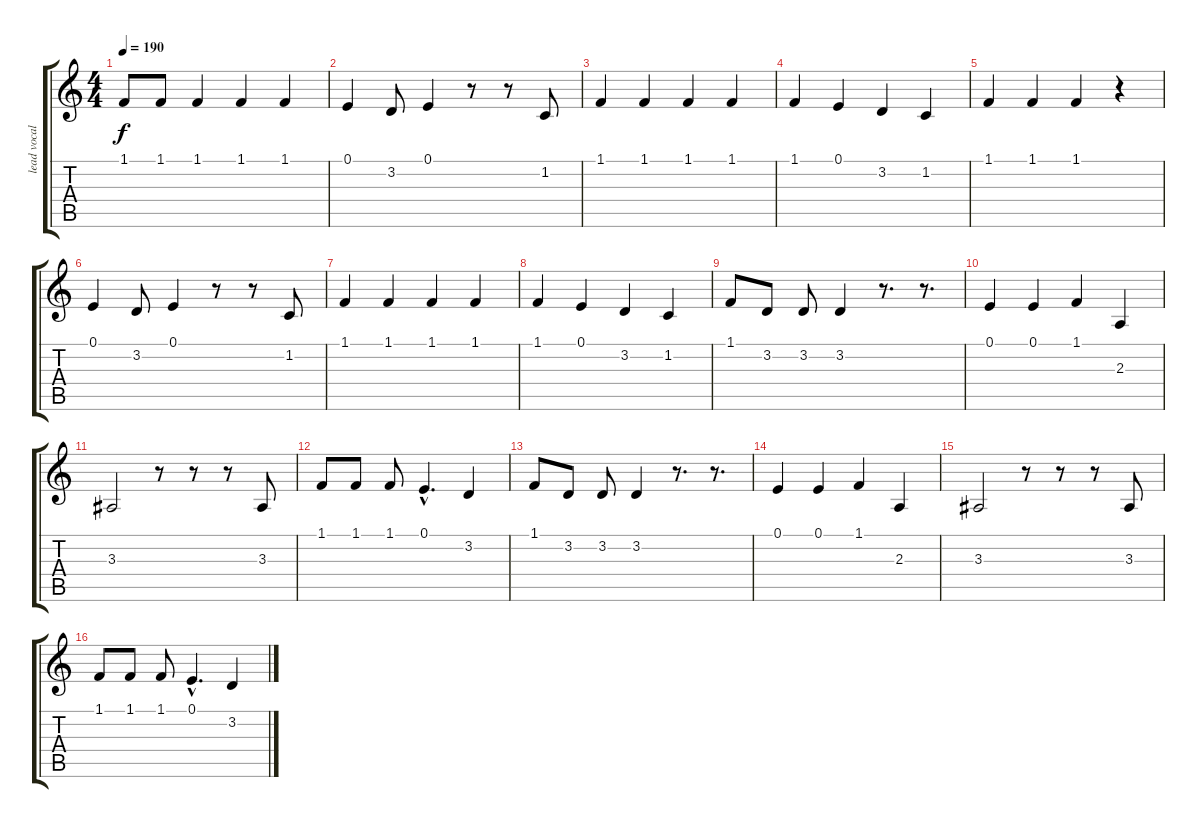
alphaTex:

\track ("lead vocals" "lead vocal") {instrument violin}
\staff {score tabs}
\tuning (E4 B3 G3 D3 A2 E2) {hide}
\ts (4 4)
\tempo 190
\clef g2
\ks c
1.1.8{dy f} 1.1.8 1.1.4 1.1.4 1.1.4 |
0.1.4 3.2.8 0.1.4 r.8 r.8 1.2.8 |
1.1.4 1.1.4 1.1.4 1.1.4 |
1.1.4 0.1.4 3.2.4 1.2.4 |
1.1.4 1.1.4 1.1.4 r.4 |
0.1.4 3.2.8 0.1.4 r.8 r.8 1.2.8 |
1.1.4 1.1.4 1.1.4 1.1.4 |
1.1.4 0.1.4 3.2.4 1.2.4 |
1.1.8 3.2.8 3.2.8 3.2.4 r.8{d} r.8{d} |
0.1.4 0.1.4 1.1.4 2.3.4 |
3.3.2 r.8 r.8 r.8 3.3.8 |
1.1.8 1.1.8 1.1.8 0.1{hac}.4{d} 3.2.4 |
1.1.8 3.2.8 3.2.8 3.2.4 r.8{d} r.8{d} |
0.1.4 0.1.4 1.1.4 2.3.4 |
3.3.2 r.8 r.8 r.8 3.3.8 |
1.1.8 1.1.8 1.1.8 0.1{hac}.4{d} 3.2.4
